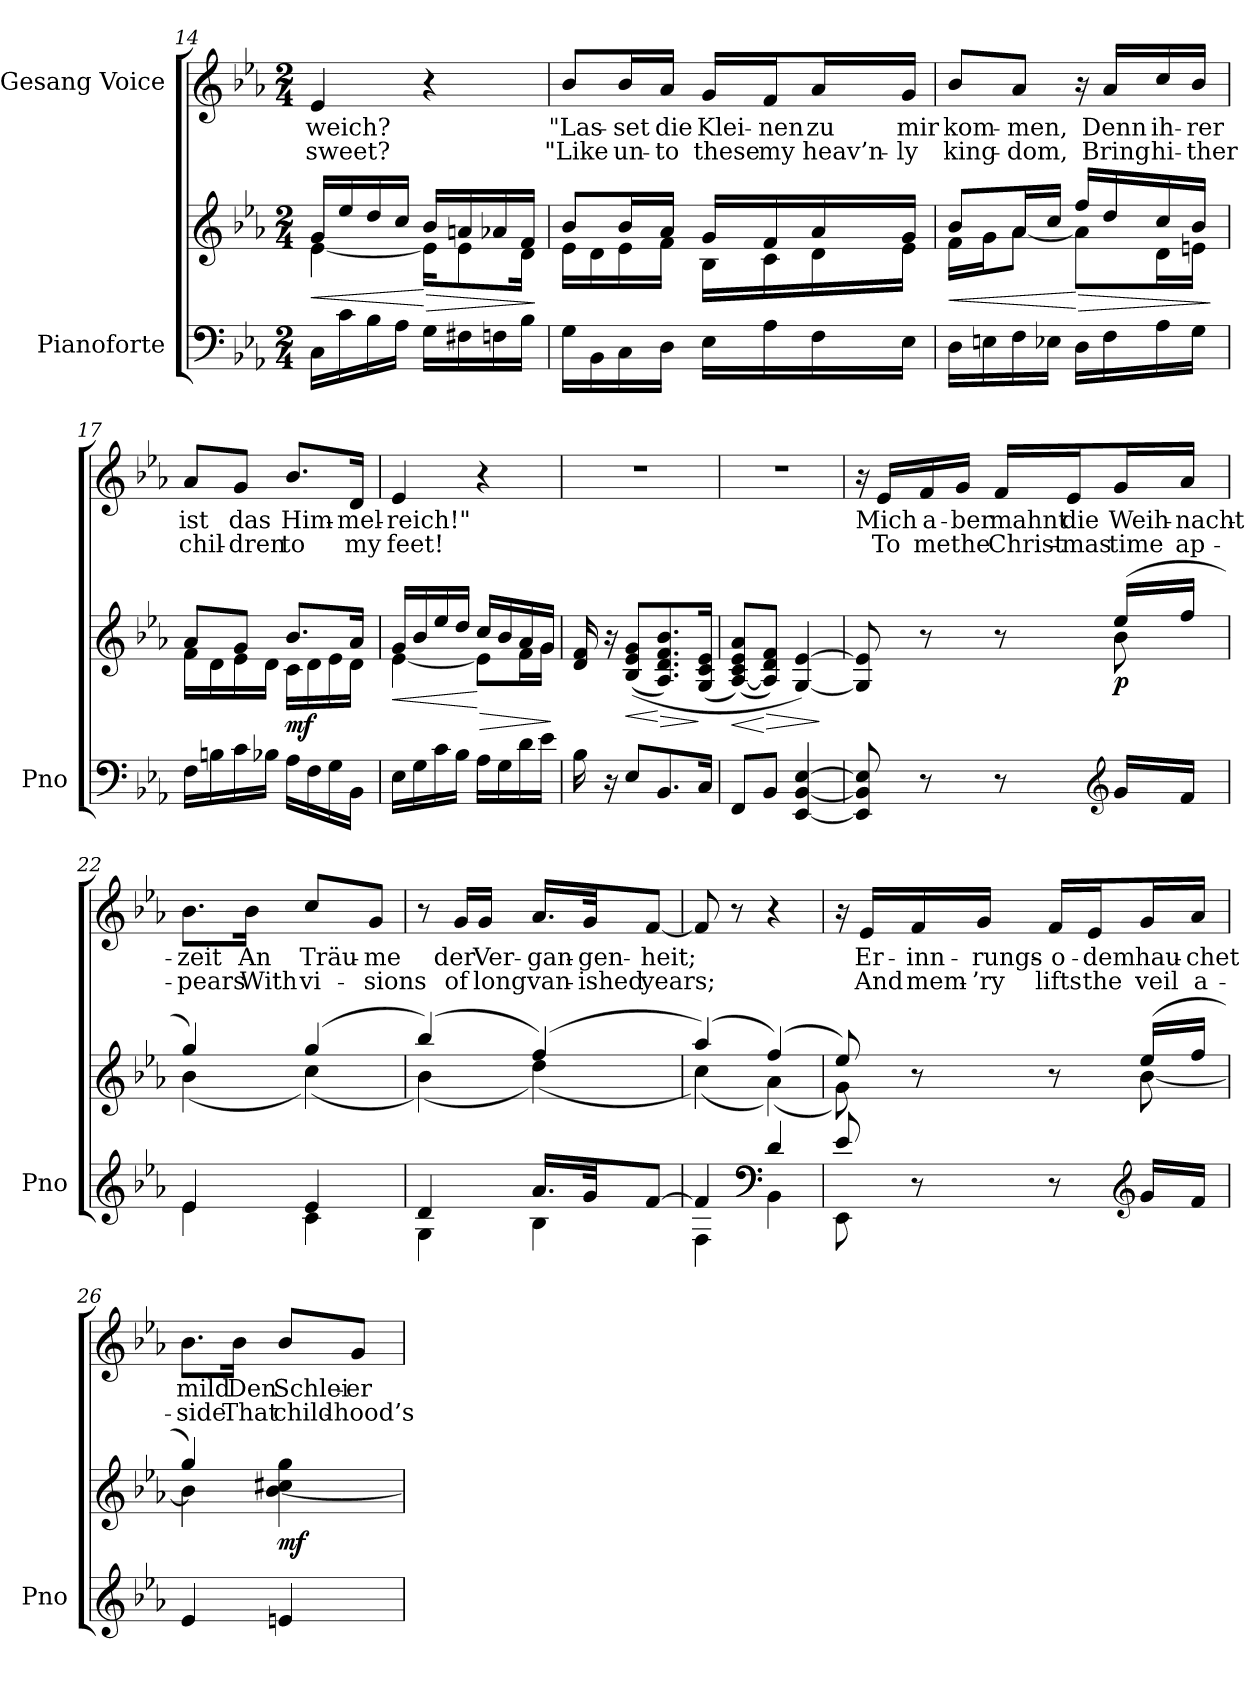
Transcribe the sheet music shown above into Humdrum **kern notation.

**kern	**kern	**dynam	**kern	**text	**text
*part2	*part2	*part2	*part1	*part1	*part1
*staff3	*staff2	*staff2/3	*staff1	*staff1	*staff1
*I"Pianoforte	*	*	*I"Gesang Voice	*	*
*I'Pno	*	*	*	*	*
*clefF4	*clefG2	*	*clefG2	*	*
*k[b-e-a-]	*k[b-e-a-]	*	*k[b-e-a-]	*	*
*M2/4	*M2/4	*	*M2/4	*	*
=14	=14	=14	=14	=14	=14
!	!	!LO:HP:b	!	!LO:LY:b	!LO:LY:b
*	*^	*	*	*	*
16C\LL	16g/LL	[4e-\	<	4e-/	weich?	sweet?
16c\	16ee-/	.	.	.	.	.
16B-\	16dd/	.	.	.	.	.
16A-\JJ	16cc/JJ	.	.	.	.	.
!	!	!	!LO:HP:n=1:b	!	!	!
16G\LL	16b-/LL	16e-\KL]	[ >	4r	.	.
16F#X\	16an/	8e-\	.	.	.	.
16Fn\	16a-X/	.	.	.	.	.
16B-\JJ	16f/JJ	16d\Jk	.	.	.	.
*	*v	*v	*	*	*	*
.	.	]	.	.	.
!!LO:LB:g=z
=15	=15	=15	=15	=15	=15
*	*^	*	*	*	*
!	!	!	!	!	!LO:LY:b	!LO:LY:b
16G\LL	8b-/L	16e-\LL	.	8b-/L	"Las-	"Like
16BB-\	.	16d\	.	.	.	.
!	!	!	!	!	!LO:LY:b	!LO:LY:b
16C\	16b-/L	16e-\	.	16b-/L	-set	un-
!	!	!	!	!	!LO:LY:b	!LO:LY:b
16D\JJ	16a-/JJ	16f\JJ	.	16a-/JJ	die	-to
!	!	!	!	!	!LO:LY:b	!LO:LY:b
16E-\LL	16g/LL	16B-\LL	.	16g/LL	Klei-	these
!	!	!	!	!	!LO:LY:b	!LO:LY:b
16A-\	16f/	16c\	.	16f/J	-nen	my
!	!	!	!	!	!LO:LY:b	!LO:LY:b
16F\	16a-/	16d\	.	16a-/L	zu	heav’n-
!	!	!	!	!	!LO:LY:b	!LO:LY:b
16E-\JJ	16g/JJ	16e-\JJ	.	16g/JJ	mir	-ly
=16	=16	=16	=16	=16	=16	=16
!	!	!	!LO:HP:b	!	!LO:LY:b	!LO:LY:b
16D\LL	8b-/L	16f\LL	<	8b-/L	kom-	king-
16En\	.	16g\J	.	.	.	.
!	!	!	!	!	!LO:LY:b	!LO:LY:b
16F\	16a-/L	[8a-\J	.	8a-/J	-men,	-dom,
16E-X\JJ	16cc/JJ	.	.	.	.	.
!	!	!	!LO:HP:n=1:b	!	!	!
16D\LL	16ff/LL	8a-\L]	[ >	16r	.	.
!	!	!	!	!	!LO:LY:b	!LO:LY:b
16F\	16dd/	.	.	16a-/LL	Denn	Bring
!	!	!	!	!	!LO:LY:b	!LO:LY:b
16A-\	16cc/	16d\L	.	16cc/	ih-	hi-
!	!	!	!	!	!LO:LY:b	!LO:LY:b
16G\JJ	16b-/JJ	16en\JJ	.	16b-/JJ	-rer	-ther
*	*v	*v	*	*	*	*
.	.	]	.	.	.
=17	=17	=17	=17	=17	=17
*	*^	*	*	*	*
!	!	!	!	!	!LO:LY:b	!LO:LY:b
16F\LL	8a-/L	16f\LL	.	8a-/L	ist	chil-
16Bn\	.	16d\	.	.	.	.
!	!	!	!	!	!LO:LY:b	!LO:LY:b
16c\	8g/J	16e-\	.	8g/J	das	-dren
16B-X\JJ	.	16d\JJ	.	.	.	.
!	!	!	!LO:DY:b	!	!LO:LY:b	!LO:LY:b
16A-\LL	8.b-/L	16c\LL	mf	8.b-/L	Him-	to
16F\	.	16d\	.	.	.	.
16G\	.	16e-\	.	.	.	.
!	!	!	!	!	!LO:LY:b	!LO:LY:b
16BB-\JJ	16a-/Jk	16d\JJ	.	16d/Jk	-mel-	my
=18	=18	=18	=18	=18	=18	=18
!	!	!	!LO:HP:b	!	!LO:LY:b	!LO:LY:b
16E-\LL	16g/LL	[4e-\	<	4e-/	-reich!"	feet!
16G\	16b-/	.	.	.	.	.
16c\	16ee-/	.	.	.	.	.
16B-\JJ	16dd/JJ	.	.	.	.	.
!	!	!	!LO:HP:n=1:b	!	!	!
16A-\LL	16cc/LL	8e-\L]	[ >	4r	.	.
16G\	16b-/	.	.	.	.	.
16d\	16a-/	16f\L	.	.	.	.
16e-\JJ	16g/JJ	16g\JJ	.	.	.	.
*	*v	*v	*	*	*	*
.	.	]	.	.	.
!!LO:PB:g=z
=19	=19	=19	=19	=19	=19
16B-\	16d/ 16f/	.	2r	.	.
16r	16r	.	.	.	.
!	!	!LO:HP:b	!	!	!
8E-/L	(>(8B-/ 8e-/ 8g/L	<	.	.	.
!	!	!LO:HP:n=1:b	!	!	!
8.BB-/	8.A-/ 8.d/ 8.f/ 8.b-/)	[ >	.	.	.
16C/Jk	(>16G/ 16c/ 16e-/Jk	]	.	.	.
=20	=20	=20	=20	=20	=20
!	!	!LO:HP:b	!	!	!
8FF/L	([8A-/ 8c/ 8e-/ 8a-/L)	<	2r	.	.
!	!	!LO:HP:n=1:b	!	!	!
8BB-/J	8A-/] 8d/ 8f/J)	[ >	.	.	.
[4EE-/ [4BB-/ [4E-/	[4G/ [4e-/)	.	.	.	.
.	.	]	.	.	.
=21	=21	=21	=21	=21	=21
*	*^	*	*	*	*
8EE-/] 8BB-/] 8E-/]	8G/] 8e-/]	4ryy	.	16r	.	.
!	!	!	!	!	!LO:LY:b	!LO:LY:b
.	.	.	.	16e-/LL	Mich	To
!	!	!	!	!	!LO:LY:b	!LO:LY:b
8r	8r	.	.	16f/	a-	me
!	!	!	!	!	!LO:LY:b	!LO:LY:b
.	.	.	.	16g/JJ	-ber	the
!	!	!	!	!	!LO:LY:b	!LO:LY:b
8r	8r	8ryy	.	16f/LL	mahnt	Christ-
!	!	!	!	!	!LO:LY:b	!LO:LY:b
.	.	.	.	16e-/J	die	-mas
*clefG2	*	*	*	*	*	*
!	!	!	!LO:DY:b	!	!LO:LY:b	!LO:LY:b
16g/LL	(16ee-/LL	8b-\	p	16g/L	Weih-	time
!	!	!	!	!	!LO:LY:b	!LO:LY:b
16f/JJ	16ff/JJ	.	.	16a-/JJ	-nacht-	ap-
=22	=22	=22	=22	=22	=22	=22
*^	*	*	*	*	*	*
!	!	!	!	!	!	!LO:LY:b	!LO:LY:b
4e-/	4e-\	4gg/)	(4b-\	.	8.b-\L	-zeit	-pears
!	!	!	!	!	!	!LO:LY:b	!LO:LY:b
.	.	.	.	.	16b-\Jk	An	With
!	!	!	!	!	!	!LO:LY:b	!LO:LY:b
4e-/	4c\	(4gg/	(4cc\)	.	8cc/L	Träu-	vi-
!	!	!	!	!	!	!LO:LY:b	!LO:LY:b
.	.	.	.	.	8g/J	-me	-sions
=23	=23	=23	=23	=23	=23	=23	=23
4d/	4G\	(4bb-/)	(4b-\)	.	8r	.	.
!	!	!	!	!	!	!LO:LY:b	!LO:LY:b
.	.	.	.	.	16g/LL	der	of
!	!	!	!	!	!	!LO:LY:b	!LO:LY:b
.	.	.	.	.	16g/JJ	Ver-	long
!	!	!	!	!	!	!LO:LY:b	!LO:LY:b
16.a-/LL	4B-\	(4ff/)	(4dd\)	.	16.a-/LL	-gan-	van-
!	!	!	!	!	!	!LO:LY:b	!LO:LY:b
32g/JK	.	.	.	.	32g/Jk	-gen-	-ished
!	!	!	!	!	!	!LO:LY:b	!LO:LY:b
[8f/J	.	.	.	.	[8f/J	-heit;	years;
!!LO:LB:g=z
=24	=24	=24	=24	=24	=24	=24	=24
4f/]	4F\	(4aa-/)	(4cc\)	.	8f/]	.	.
.	.	.	.	.	8r	.	.
*clefF4	*	*	*	*	*	*	*
4d/	4BB-\	(4ff/)	(4a-\)	.	4r	.	.
=25	=25	=25	=25	=25	=25	=25	=25
8e-/	8EE-\	8ee-/)	8g\)	.	16r	.	.
!	!	!	!	!	!	!LO:LY:b	!LO:LY:b
.	.	.	.	.	16e-/LL	Er-	And
!	!	!	!	!	!	!LO:LY:b	!LO:LY:b
8r	8ryy	8r	8ryy	.	16f/	-inn-	mem-
!	!	!	!	!	!	!LO:LY:b	!LO:LY:b
.	.	.	.	.	16g/JJ	-rungs-	-’ry
!	!	!	!	!	!	!LO:LY:b	!LO:LY:b
8r	4ryy	8r	8ryy	.	16f/LL	-o-	lifts
!	!	!	!	!	!	!LO:LY:b	!LO:LY:b
.	.	.	.	.	16e-/J	-dem	the
*clefG2	*	*	*	*	*	*	*
!	!	!	!	!	!	!LO:LY:b	!LO:LY:b
16g/LL	.	(16ee-/LL	[8b-\	.	16g/L	hau-	veil
!	!	!	!	!	!	!LO:LY:b	!LO:LY:b
16f/JJ	.	16ff/JJ	.	.	16a-/JJ	-chet	a-
*v	*v	*	*	*	*	*	*
=26	=26	=26	=26	=26	=26	=26
!	!	!	!	!	!LO:LY:b	!LO:LY:b
4e-/	4gg/)	4b-\]	.	8.b-\L	mild	-side
!	!	!	!	!	!LO:LY:b	!LO:LY:b
.	.	.	.	16b-\Jk	Den	That
!	!	!	!LO:DY:b	!	!LO:LY:b	!LO:LY:b
4en/	[4b-\ 4cc#X\ 4gg\	4ryy	mf	8b-/L	Schlei-	child-
!	!	!	!	!	!LO:LY:b	!LO:LY:b
.	.	.	.	8g/J	-er	-hood’s
*	*v	*v	*	*	*	*
=	=	=	=	=	=
*-	*-	*-	*-	*-	*-
